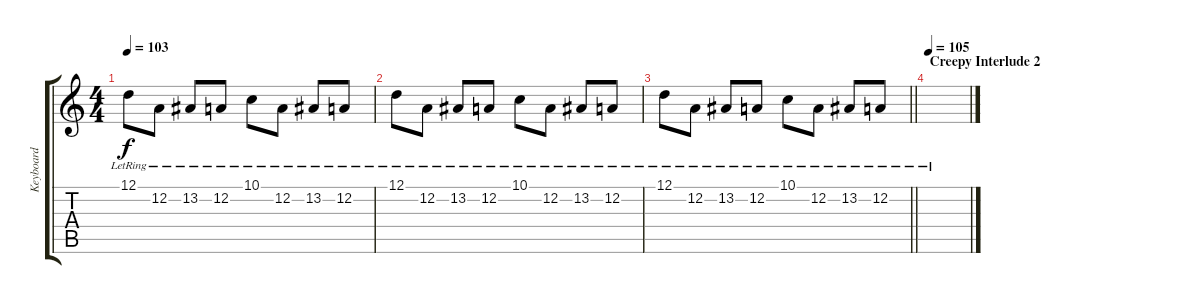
\track ("Keyboard" "Keyboard") {instrument acousticgrandpiano}
\staff {score tabs}
\tuning (D4 A3 F3 C3 G2 D2) {hide}
\ts (4 4)
\tempo 103
\clef g2
\ks c
12.1{lr}.8{dy f} 12.2{lr}.8 13.2{lr}.8 12.2{lr}.8 10.1{lr}.8 12.2{lr}.8 13.2{lr}.8 12.2{lr}.8 |
12.1{lr}.8 12.2{lr}.8 13.2{lr}.8 12.2{lr}.8 10.1{lr}.8 12.2{lr}.8 13.2{lr}.8 12.2{lr}.8 |
\barLineRight lightlight
12.1{lr}.8 12.2{lr}.8 13.2{lr}.8 12.2{lr}.8 10.1{lr}.8 12.2{lr}.8 13.2{lr}.8 12.2{lr}.8 |
\section ("" "Creepy Interlude 2")
\tempo 105
